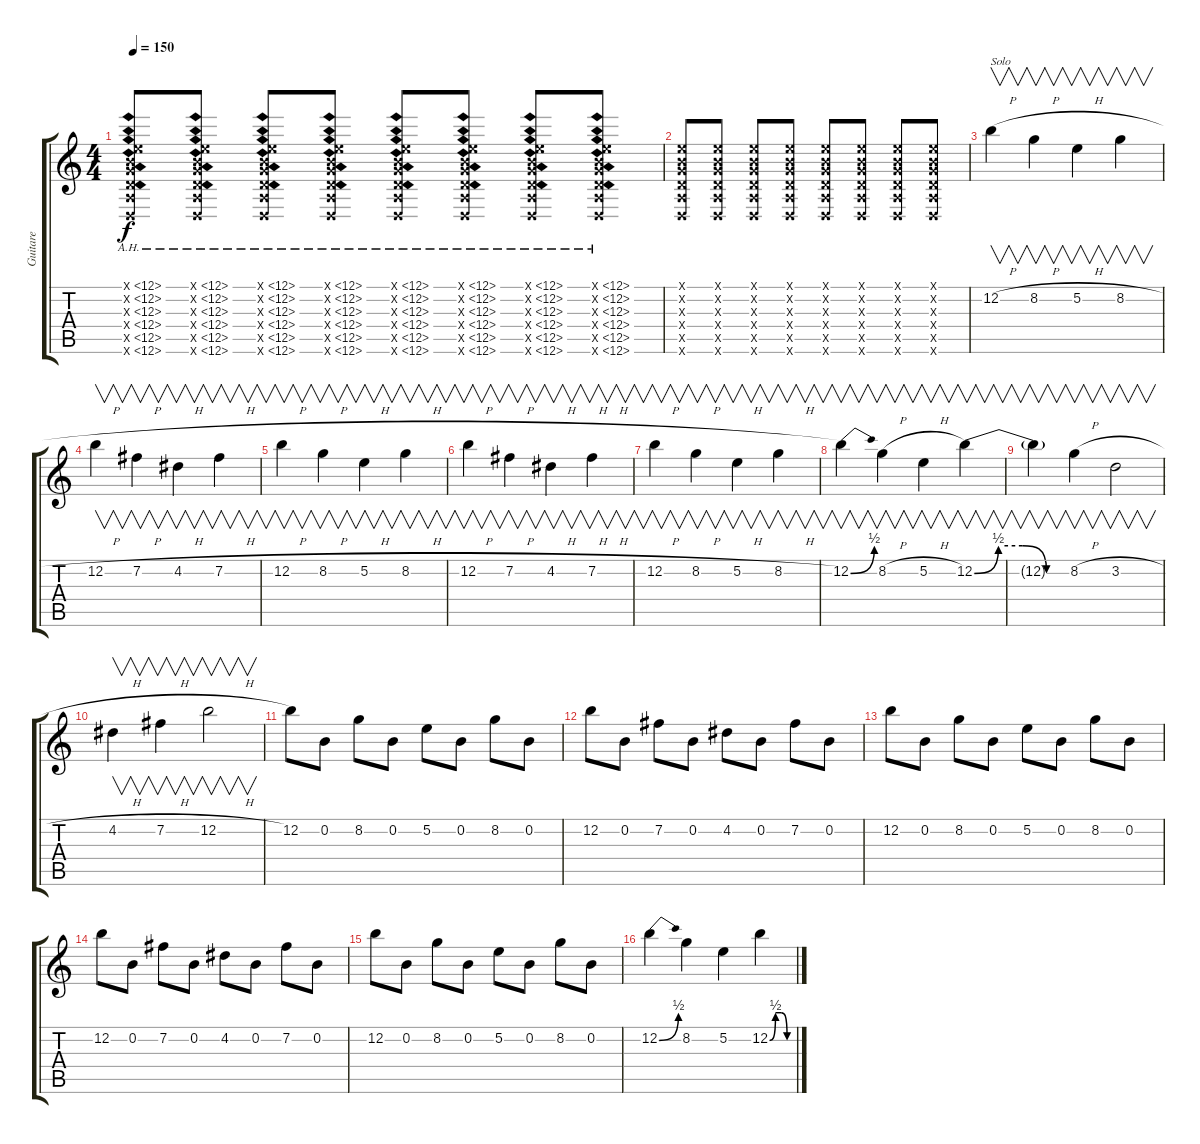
\track ("Guitare" "Guitare") {instrument distortionguitar}
\staff {score tabs}
\tuning (E4 B3 G3 D3 A2 D2) {hide}
\ts (4 4)
\tempo 150
\clef g2
\ks c
(0.1{ah 12 x} 0.2{ah 12 x} 0.3{ah 12 x} 0.4{ah 12 x} 0.5{ah 12 x} 0.6{ah 12 x}).8{dy f} (0.1{ah 12 x} 0.2{ah 12 x} 0.3{ah 12 x} 0.4{ah 12 x} 0.5{ah 12 x} 0.6{ah 12 x}).8 (0.1{ah 12 x} 0.2{ah 12 x} 0.3{ah 12 x} 0.4{ah 12 x} 0.5{ah 12 x} 0.6{ah 12 x}).8 (0.1{ah 12 x} 0.2{ah 12 x} 0.3{ah 12 x} 0.4{ah 12 x} 0.5{ah 12 x} 0.6{ah 12 x}).8 (0.1{ah 12 x} 0.2{ah 12 x} 0.3{ah 12 x} 0.4{ah 12 x} 0.5{ah 12 x} 0.6{ah 12 x}).8 (0.1{ah 12 x} 0.2{ah 12 x} 0.3{ah 12 x} 0.4{ah 12 x} 0.5{ah 12 x} 0.6{ah 12 x}).8 (0.1{ah 12 x} 0.2{ah 12 x} 0.3{ah 12 x} 0.4{ah 12 x} 0.5{ah 12 x} 0.6{ah 12 x}).8 (0.1{ah 12 x} 0.2{ah 12 x} 0.3{ah 12 x} 0.4{ah 12 x} 0.5{ah 12 x} 0.6{ah 12 x}).8 |
(0.1{x} 0.2{x} 0.3{x} 0.4{x} 0.5{x} 0.6{x}).8 (0.1{x} 0.2{x} 0.3{x} 0.4{x} 0.5{x} 0.6{x}).8 (0.1{x} 0.2{x} 0.3{x} 0.4{x} 0.5{x} 0.6{x}).8 (0.1{x} 0.2{x} 0.3{x} 0.4{x} 0.5{x} 0.6{x}).8 (0.1{x} 0.2{x} 0.3{x} 0.4{x} 0.5{x} 0.6{x}).8 (0.1{x} 0.2{x} 0.3{x} 0.4{x} 0.5{x} 0.6{x}).8 (0.1{x} 0.2{x} 0.3{x} 0.4{x} 0.5{x} 0.6{x}).8 (0.1{x} 0.2{x} 0.3{x} 0.4{x} 0.5{x} 0.6{x}).8 |
12.2{h}.4{v txt "Solo"} 8.2{h}.4{v} 5.2{h}.4{v} 8.2{h}.4{v} |
12.2{h}.4{v} 7.2{h}.4{v} 4.2{h}.4{v} 7.2{h}.4{v} |
12.2{h}.4{v} 8.2{h}.4{v} 5.2{h}.4{v} 8.2{h}.4{v} |
12.2{h}.4{v} 7.2{h}.4{v} 4.2{h}.4{v} 7.2{h}.4{v} |
12.2{h}.4{v} 8.2{h}.4{v} 5.2{h}.4{v} 8.2{h}.4{v} |
12.2{be (bend 0 0 60 2)}.4{v} 8.2{h}.4{v} 5.2{h}.4{v} 12.2{be (custom 0 0 15 2 30 2 45 0 60 0)}.4{v} |
12.2{t}.4{v} 8.2{h}.4{v} 3.2{h}.2{v} |
4.2{h}.4{v} 7.2{h}.4{v} 12.2{h}.2{v} |
12.2.8 0.2.8 8.2.8 0.2.8 5.2.8 0.2.8 8.2.8 0.2.8 |
12.2.8 0.2.8 7.2.8 0.2.8 4.2.8 0.2.8 7.2.8 0.2.8 |
12.2.8 0.2.8 8.2.8 0.2.8 5.2.8 0.2.8 8.2.8 0.2.8 |
12.2.8 0.2.8 7.2.8 0.2.8 4.2.8 0.2.8 7.2.8 0.2.8 |
12.2.8 0.2.8 8.2.8 0.2.8 5.2.8 0.2.8 8.2.8 0.2.8 |
12.2{be (bend 0 0 60 2)}.4 8.2.4 5.2.4 12.2{be (custom 0 0 15 2 30 2 45 0 60 0)}.4
